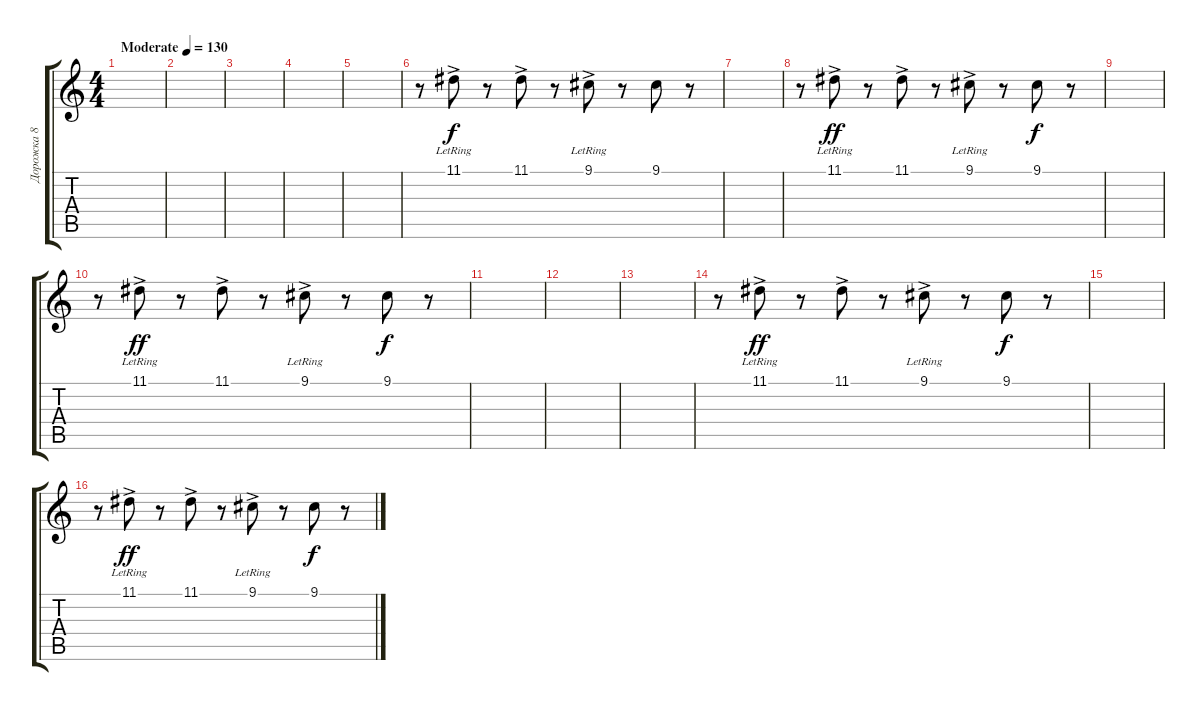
\track ("Дорожка 8" "Дорожка 8") {instrument synthbrass2}
\staff {score tabs}
\tuning (E4 B3 G3 D3 A2 E2) {hide}
\ts (4 4)
\tempo (130 "Moderate")
\clef g2
\ks c
|
|
|
|
|
r.8 11.1{ac lr}.8 r.8 11.1{ac}.8 r.8 9.1{ac lr}.8 r.8 9.1.8{dy f} r.8 |
|
r.8 11.1{ac lr}.8{dy ff} r.8 11.1{ac}.8 r.8 9.1{ac lr}.8 r.8 9.1.8{dy f} r.8 |
|
r.8 11.1{ac lr}.8{dy ff} r.8 11.1{ac}.8 r.8 9.1{ac lr}.8 r.8 9.1.8{dy f} r.8 |
|
|
|
r.8 11.1{ac lr}.8{dy ff} r.8 11.1{ac}.8 r.8 9.1{ac lr}.8 r.8 9.1.8{dy f} r.8 |
|
r.8 11.1{ac lr}.8{dy ff} r.8 11.1{ac}.8 r.8 9.1{ac lr}.8 r.8 9.1.8{dy f} r.8
